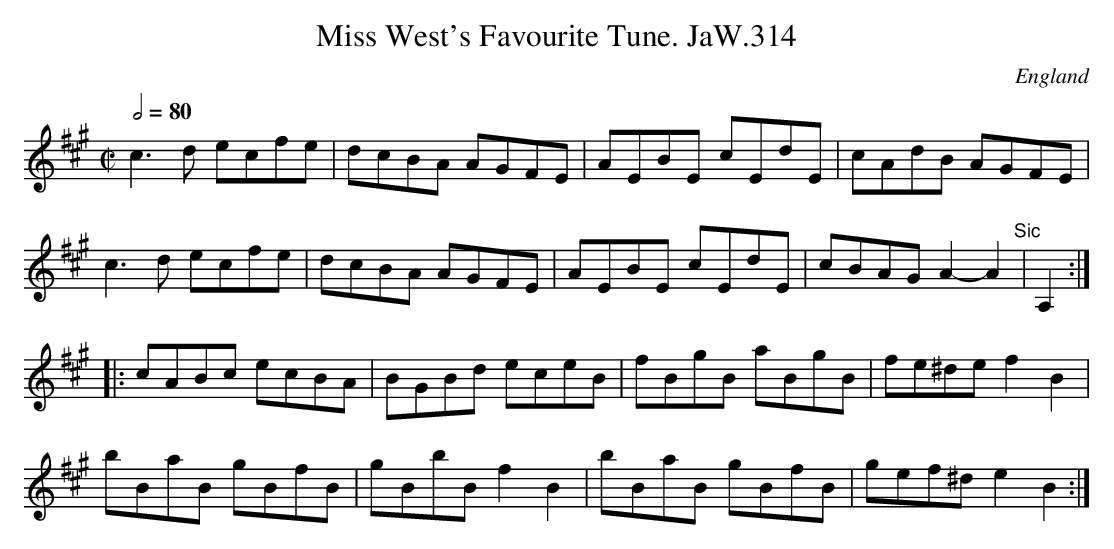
X:1
T:Miss West's Favourite Tune. JaW.314
M:C|
L:1/8
Q:1/2=80
O:England
K:A major
c3d ecfe|dcBA AGFE|AEBE cEdE|cAdB AGFE|!
c3d ecfe|dcBA AGFE|AEBE cEdE|cBAG A2-A2"Sic"|A,2:|!
|:cABc ecBA|BGBd eceB|fBgB aBgB|fe^de f2B2|!
bBaB gBfB|gBbB f2B2|bBaB gBfB|gef^d e2B2:|
